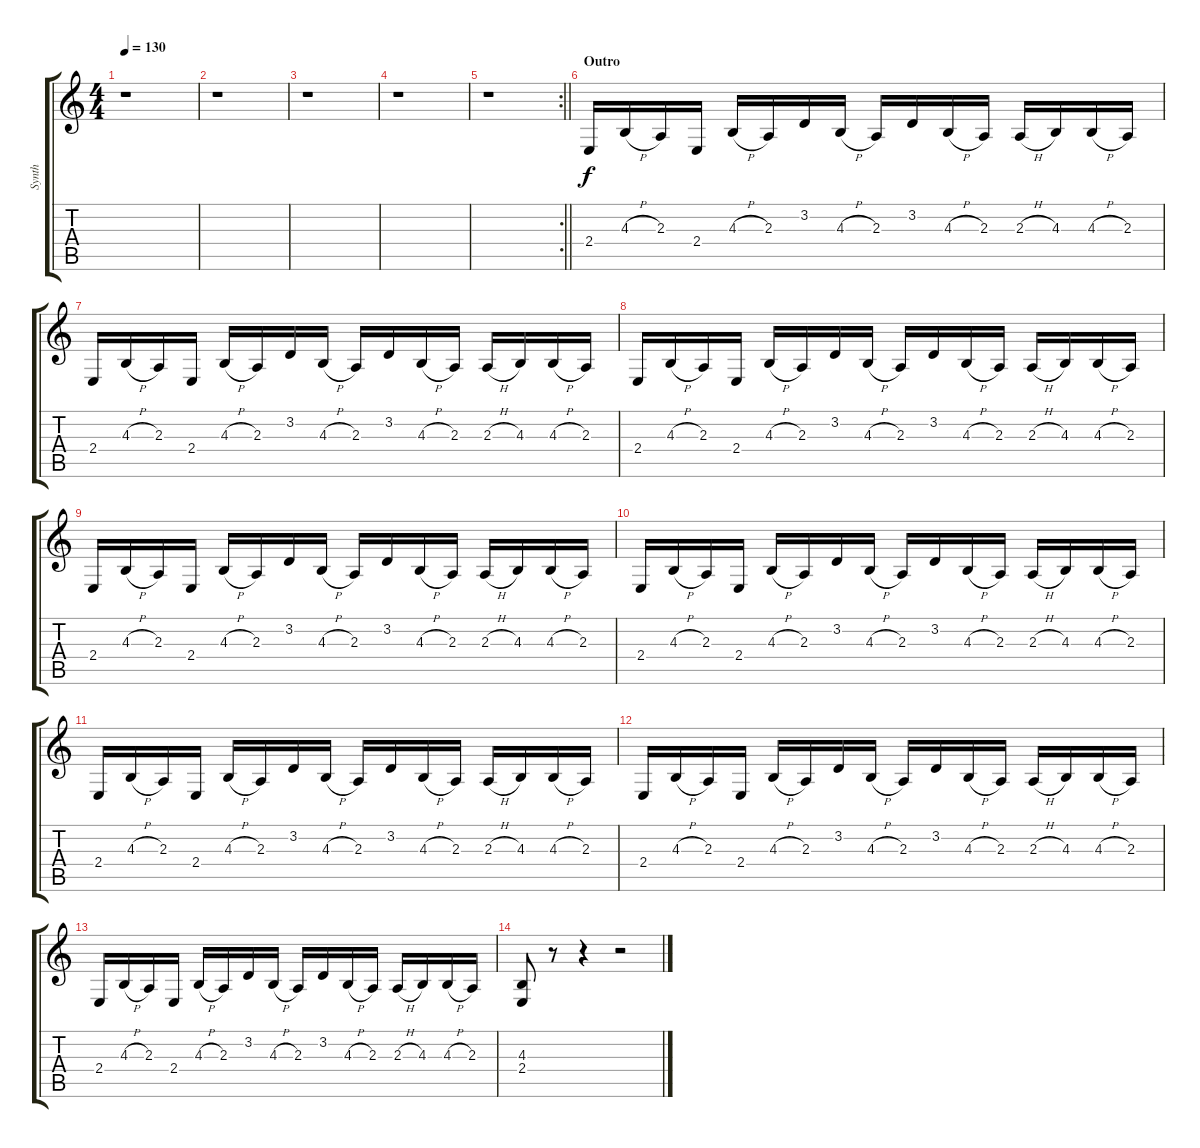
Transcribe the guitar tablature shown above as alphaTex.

\track ("Synth" "Synth") {instrument lead2sawtooth}
\staff {score tabs}
\tuning (E4 B3 G3 D3 A2 E2) {hide}
\ts (4 4)
\tempo 130
\clef g2
\ks c
r.1{dy f} |
r.1 |
r.1 |
r.1 |
\rc 2
\barLineRight lightlight
r.1 |
\section ("" "Outro")
2.4.16 4.3{h}.16 2.3.16 2.4.16 4.3{h}.16 2.3.16 3.2.16 4.3{h}.16 2.3.16 3.2.16 4.3{h}.16 2.3.16 2.3{h}.16 4.3.16 4.3{h}.16 2.3.16 |
2.4.16 4.3{h}.16 2.3.16 2.4.16 4.3{h}.16 2.3.16 3.2.16 4.3{h}.16 2.3.16 3.2.16 4.3{h}.16 2.3.16 2.3{h}.16 4.3.16 4.3{h}.16 2.3.16 |
2.4.16 4.3{h}.16 2.3.16 2.4.16 4.3{h}.16 2.3.16 3.2.16 4.3{h}.16 2.3.16 3.2.16 4.3{h}.16 2.3.16 2.3{h}.16 4.3.16 4.3{h}.16 2.3.16 |
2.4.16 4.3{h}.16 2.3.16 2.4.16 4.3{h}.16 2.3.16 3.2.16 4.3{h}.16 2.3.16 3.2.16 4.3{h}.16 2.3.16 2.3{h}.16 4.3.16 4.3{h}.16 2.3.16 |
2.4.16 4.3{h}.16 2.3.16 2.4.16 4.3{h}.16 2.3.16 3.2.16 4.3{h}.16 2.3.16 3.2.16 4.3{h}.16 2.3.16 2.3{h}.16 4.3.16 4.3{h}.16 2.3.16 |
2.4.16 4.3{h}.16 2.3.16 2.4.16 4.3{h}.16 2.3.16 3.2.16 4.3{h}.16 2.3.16 3.2.16 4.3{h}.16 2.3.16 2.3{h}.16 4.3.16 4.3{h}.16 2.3.16 |
2.4.16 4.3{h}.16 2.3.16 2.4.16 4.3{h}.16 2.3.16 3.2.16 4.3{h}.16 2.3.16 3.2.16 4.3{h}.16 2.3.16 2.3{h}.16 4.3.16 4.3{h}.16 2.3.16 |
2.4.16 4.3{h}.16 2.3.16 2.4.16 4.3{h}.16 2.3.16 3.2.16 4.3{h}.16 2.3.16 3.2.16 4.3{h}.16 2.3.16 2.3{h}.16 4.3.16 4.3{h}.16 2.3.16 |
(4.3 2.4).8 r.8 r.4 r.2
